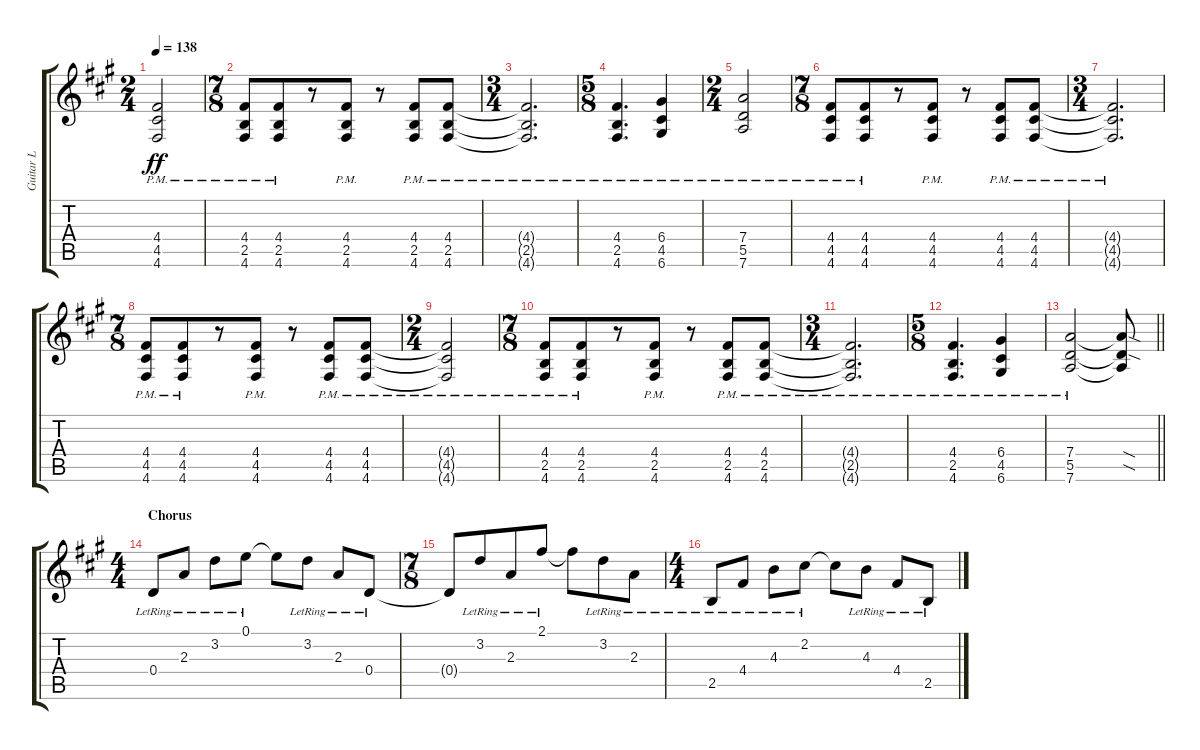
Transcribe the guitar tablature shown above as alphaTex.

\track ("Guitar L" "Guitar L") {instrument overdrivenguitar}
\staff {score tabs}
\tuning (E4 B3 G3 D3 A2 D2) {hide}
\ts (2 4)
\tempo 138
\clef g2
\ks a
(4.4{pm t} 4.5{pm t} 4.6{pm t}).2{dy ff} |
\ts (7 8)
(4.4{pm} 2.5{pm} 4.6{pm}).8 (4.4{pm} 2.5{pm} 4.6{pm}).8 r.8 (4.4{pm} 2.5{pm} 4.6{pm}).8 r.8 (4.4{pm} 2.5{pm} 4.6{pm}).8 (4.4{pm} 2.5{pm} 4.6{pm}).8 |
\ts (3 4)
(4.4{pm t} 2.5{pm t} 4.6{pm t}).2{d} |
\ts (5 8)
(4.4{pm} 2.5{pm} 4.6{pm}).4{d} (6.4{pm} 4.5{pm} 6.6{pm}).4 |
\ts (2 4)
(7.4{pm} 5.5{pm} 7.6{pm}).2 |
\ts (7 8)
(4.4{pm} 4.5{pm} 4.6{pm}).8 (4.4{pm} 4.5{pm} 4.6{pm}).8 r.8 (4.4{pm} 4.5{pm} 4.6{pm}).8 r.8 (4.4{pm} 4.5{pm} 4.6{pm}).8 (4.4{pm} 4.5{pm} 4.6{pm}).8 |
\ts (3 4)
(4.4{pm t} 4.5{pm t} 4.6{pm t}).2{d} |
\ts (7 8)
(4.4{pm} 4.5{pm} 4.6{pm}).8 (4.4{pm} 4.5{pm} 4.6{pm}).8 r.8 (4.4{pm} 4.5{pm} 4.6{pm}).8 r.8 (4.4{pm} 4.5{pm} 4.6{pm}).8 (4.4{pm} 4.5{pm} 4.6{pm}).8 |
\ts (2 4)
(4.4{pm t} 4.5{pm t} 4.6{pm t}).2 |
\ts (7 8)
(4.4{pm} 2.5{pm} 4.6{pm}).8 (4.4{pm} 2.5{pm} 4.6{pm}).8 r.8 (4.4{pm} 2.5{pm} 4.6{pm}).8 r.8 (4.4{pm} 2.5{pm} 4.6{pm}).8 (4.4{pm} 2.5{pm} 4.6{pm}).8 |
\ts (3 4)
(4.4{pm t} 2.5{pm t} 4.6{pm t}).2{d} |
\ts (5 8)
(4.4{pm} 2.5{pm} 4.6{pm}).4{d} (6.4{pm} 4.5{pm} 6.6{pm}).4 |
\barLineRight lightlight
(7.4{pm} 5.5{pm} 7.6{pm}).2 (7.4{sod t} 5.5{sod t} 7.6{t}).8 |
\ts (4 4)
\section ("" "Chorus")
0.4{lr}.8{instrument electricguitarclean} 2.3{lr}.8 3.2{lr}.8 0.1{lr}.8 0.1{t}.8 3.2{lr}.8 2.3{lr}.8 0.4{lr}.8 |
\ts (7 8)
0.4{t}.8 3.2{lr}.8 2.3{lr}.8 2.1{lr}.8 2.1{t}.8 3.2{lr}.8 2.3{lr}.8 |
\ts (4 4)
2.5{lr}.8 4.4{lr}.8 4.3{lr}.8 2.2{lr}.8 2.2{t}.8 4.3{lr}.8 4.4{lr}.8 2.5{lr}.8
